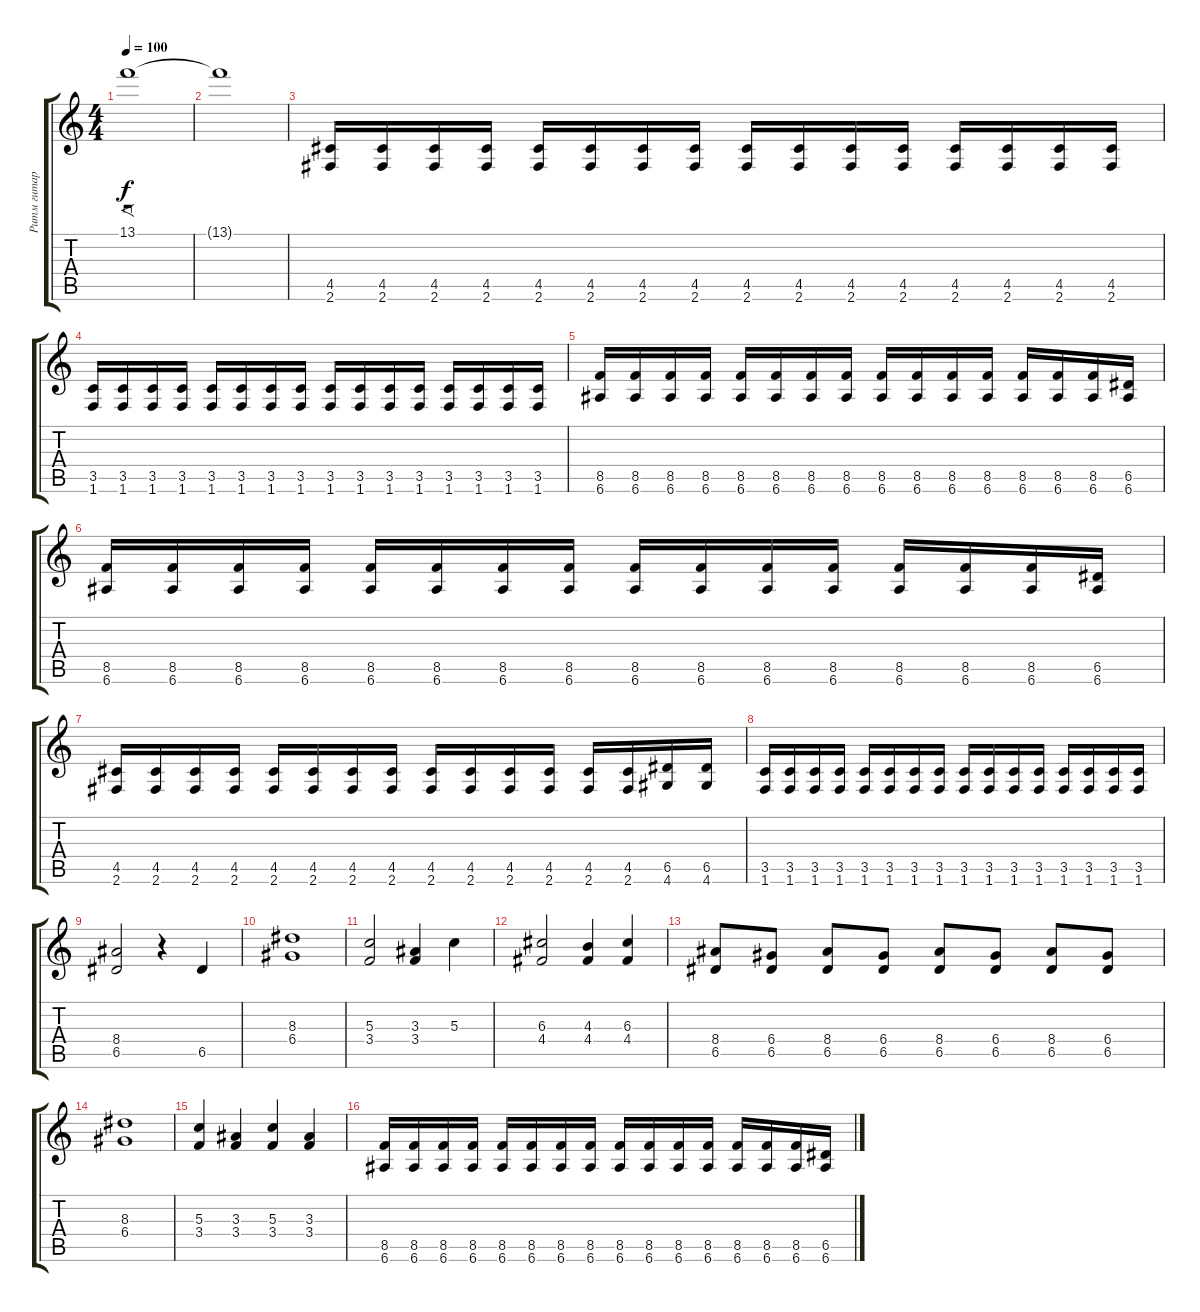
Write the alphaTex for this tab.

\track ("Ритм гитара2" "Ритм гитар") {instrument overdrivenguitar}
\staff {score tabs}
\tuning (E4 B3 G3 D3 A2 E2) {hide}
\ts (4 4)
\tempo 100
\clef g2
\ks c
13.1.1{f sd dy f} |
13.1{t}.1 |
(4.5 2.6).16 (4.5 2.6).16 (4.5 2.6).16 (4.5 2.6).16 (4.5 2.6).16 (4.5 2.6).16 (4.5 2.6).16 (4.5 2.6).16 (4.5 2.6).16 (4.5 2.6).16 (4.5 2.6).16 (4.5 2.6).16 (4.5 2.6).16 (4.5 2.6).16 (4.5 2.6).16 (4.5 2.6).16 |
(3.5 1.6).16 (3.5 1.6).16 (3.5 1.6).16 (3.5 1.6).16 (3.5 1.6).16 (3.5 1.6).16 (3.5 1.6).16 (3.5 1.6).16 (3.5 1.6).16 (3.5 1.6).16 (3.5 1.6).16 (3.5 1.6).16 (3.5 1.6).16 (3.5 1.6).16 (3.5 1.6).16 (3.5 1.6).16 |
(8.5 6.6).16 (8.5 6.6).16 (8.5 6.6).16 (8.5 6.6).16 (8.5 6.6).16 (8.5 6.6).16 (8.5 6.6).16 (8.5 6.6).16 (8.5 6.6).16 (8.5 6.6).16 (8.5 6.6).16 (8.5 6.6).16 (8.5 6.6).16 (8.5 6.6).16 (8.5 6.6).16 (6.5 6.6).16 |
(8.5 6.6).16 (8.5 6.6).16 (8.5 6.6).16 (8.5 6.6).16 (8.5 6.6).16 (8.5 6.6).16 (8.5 6.6).16 (8.5 6.6).16 (8.5 6.6).16 (8.5 6.6).16 (8.5 6.6).16 (8.5 6.6).16 (8.5 6.6).16 (8.5 6.6).16 (8.5 6.6).16 (6.5 6.6).16 |
(4.5 2.6).16 (4.5 2.6).16 (4.5 2.6).16 (4.5 2.6).16 (4.5 2.6).16 (4.5 2.6).16 (4.5 2.6).16 (4.5 2.6).16 (4.5 2.6).16 (4.5 2.6).16 (4.5 2.6).16 (4.5 2.6).16 (4.5 2.6).16 (4.5 2.6).16 (6.5 4.6).16 (6.5 4.6).16 |
(3.5 1.6).16 (3.5 1.6).16 (3.5 1.6).16 (3.5 1.6).16 (3.5 1.6).16 (3.5 1.6).16 (3.5 1.6).16 (3.5 1.6).16 (3.5 1.6).16 (3.5 1.6).16 (3.5 1.6).16 (3.5 1.6).16 (3.5 1.6).16 (3.5 1.6).16 (3.5 1.6).16 (3.5 1.6).16 |
(8.4 6.5).2 r.4 6.5.4 |
(8.3 6.4).1 |
(5.3 3.4).2 (3.3 3.4).4 5.3.4 |
(6.3 4.4).2 (4.3 4.4).4 (6.3 4.4).4 |
(8.4 6.5).8 (6.4 6.5).8 (8.4 6.5).8 (6.4 6.5).8 (8.4 6.5).8 (6.4 6.5).8 (8.4 6.5).8 (6.4 6.5).8 |
(8.3 6.4).1 |
(5.3 3.4).4 (3.3 3.4).4 (5.3 3.4).4 (3.3 3.4).4 |
(8.5 6.6).16 (8.5 6.6).16 (8.5 6.6).16 (8.5 6.6).16 (8.5 6.6).16 (8.5 6.6).16 (8.5 6.6).16 (8.5 6.6).16 (8.5 6.6).16 (8.5 6.6).16 (8.5 6.6).16 (8.5 6.6).16 (8.5 6.6).16 (8.5 6.6).16 (8.5 6.6).16 (6.5 6.6).16
